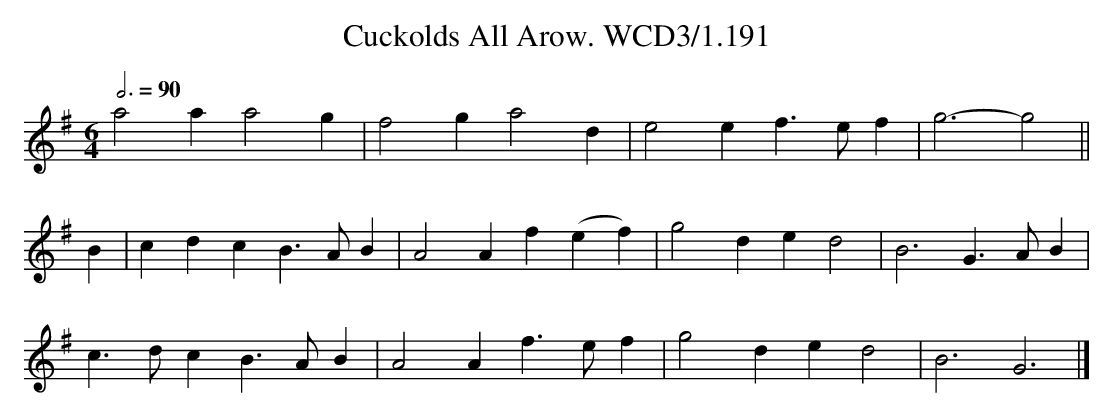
X:1
T:Cuckolds All Arow. WCD3/1.191
M:6/4
L:1/4
Q:3/4=90
K:G
a2a a2g|f2g a2d|e2e f3/e/f|g3-g2||
B|cdcB3/A/B|A2A f(ef)|g2d ed2|B3 G3/A/B|
c3/d/c B3/A/B|A2A f3/e/f|g2d ed2|B3G3|]
